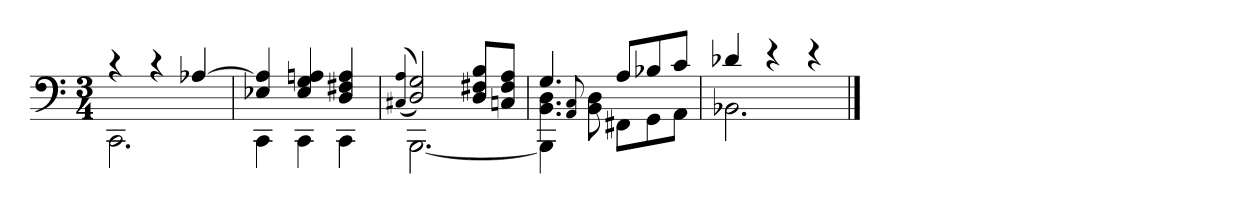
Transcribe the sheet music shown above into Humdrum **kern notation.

**kern
*part1
*staff1
*clefF4
*k[]
*M3/4
=1
*^
4r	2.CC
4r	.
[4A-X	.
=2	=2
4E-X 4A-]	4CC
4E- 4G 4An	4CC
4D 4F#X 4A	4CC
=3	=3
(<(>4qqC#X/ 4qqA/	.
2D 2G))	[2.BBB
8D 8F#X 8BL	.
8Cn 8F# 8AJ	.
=4	=4
*	*^
4.G	4.BB 4.D	4BBB\]
.	.	8qqAA/ 8qqC/
.	.	8BB\ 8D\
8AL	8ryy	8FF#X\L
8B-X	8ryy	8GG\
8cJ	8ryy	8AA\J
*	*v	*v
=5	=5
4d-X	2.BB-X
4r	.
4r	.
*v	*v
==
*-
